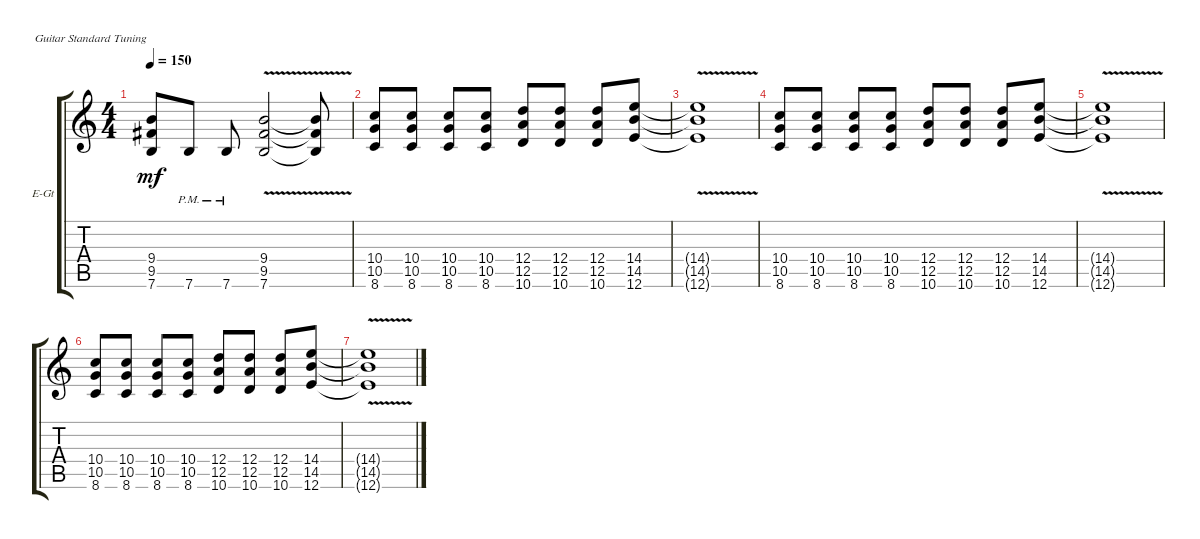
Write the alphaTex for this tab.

\defaultSystemsLayout 4
\bracketExtendMode groupsimilarinstruments
\firstSystemTrackNameOrientation horizontal
\otherSystemsTrackNameOrientation horizontal
\track ("Electric Guitar" "E-Gt") {instrument overdrivenguitar}
\staff {score tabs}
\tuning (E4 B3 G3 D3 A2 E2)
\ts (4 4)
\tempo 150
\clef g2
\ks c
(7.6 9.5 9.4).8{dy mf} 7.6{pm}.8 7.6{pm}.8 (7.6{v} 9.5{v} 9.4{v}).2 (7.6{v t} 9.5{v t} 9.4{v t}).8 |
(8.6 10.5 10.4).8 (8.6 10.4 10.5).8 (8.6 10.4 10.5).8 (8.6 10.4 10.5).8 (10.6 12.5 12.4).8 (10.6 12.4 12.5).8 (10.6 12.5 12.4).8 (12.6 14.4 14.5).8 |
(12.6{v t} 14.5{v t} 14.4{v t}).1 |
(8.6 10.5 10.4).8 (8.6 10.4 10.5).8 (8.6 10.4 10.5).8 (8.6 10.4 10.5).8 (10.6 12.5 12.4).8 (10.6 12.4 12.5).8 (10.6 12.5 12.4).8 (12.6 14.4 14.5).8 |
(12.6{v t} 14.5{v t} 14.4{v t}).1 |
(8.6 10.5 10.4).8 (8.6 10.4 10.5).8 (8.6 10.4 10.5).8 (8.6 10.4 10.5).8 (10.6 12.5 12.4).8 (10.6 12.4 12.5).8 (10.6 12.5 12.4).8 (12.6 14.4 14.5).8 |
(12.6{v t} 14.5{v t} 14.4{v t}).1
